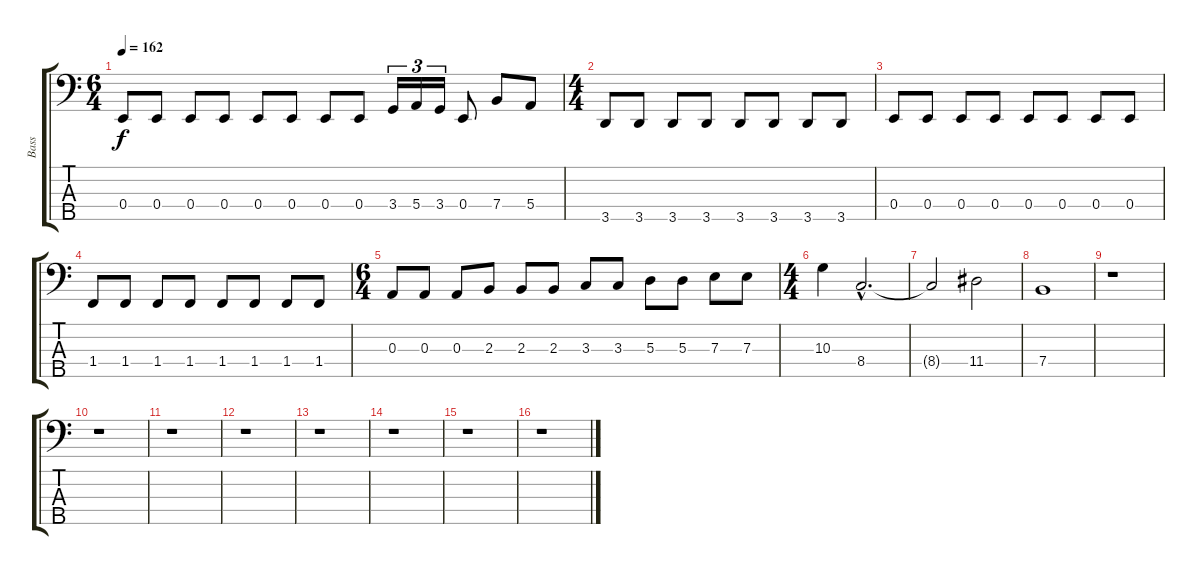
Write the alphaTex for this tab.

\track ("Bass" "Bass") {instrument electricbassfinger}
\staff {score tabs}
\tuning (G2 D2 A1 E1 B0) {hide}
\ts (6 4)
\tempo 162
\clef f4
\ks c
0.4.8{dy f} 0.4.8 0.4.8 0.4.8 0.4.8 0.4.8 0.4.8 0.4.8 3.4.16{tu (3 2)} 5.4.16{tu (3 2)} 3.4.16{tu (3 2)} 0.4.8 7.4.8 5.4.8 |
\ts (4 4)
3.5.8 3.5.8 3.5.8 3.5.8 3.5.8 3.5.8 3.5.8 3.5.8 |
0.4.8 0.4.8 0.4.8 0.4.8 0.4.8 0.4.8 0.4.8 0.4.8 |
1.4.8 1.4.8 1.4.8 1.4.8 1.4.8 1.4.8 1.4.8 1.4.8 |
\ts (6 4)
0.3.8 0.3.8 0.3.8 2.3.8 2.3.8 2.3.8 3.3.8 3.3.8 5.3.8 5.3.8 7.3.8 7.3.8 |
\ts (4 4)
10.3.4 8.4{hac}.2{d} |
8.4{t}.2{volume 0} 11.4.2 |
7.4.1 |
r.1 |
r.1 |
r.1 |
r.1 |
r.1 |
r.1 |
r.1 |
r.1
